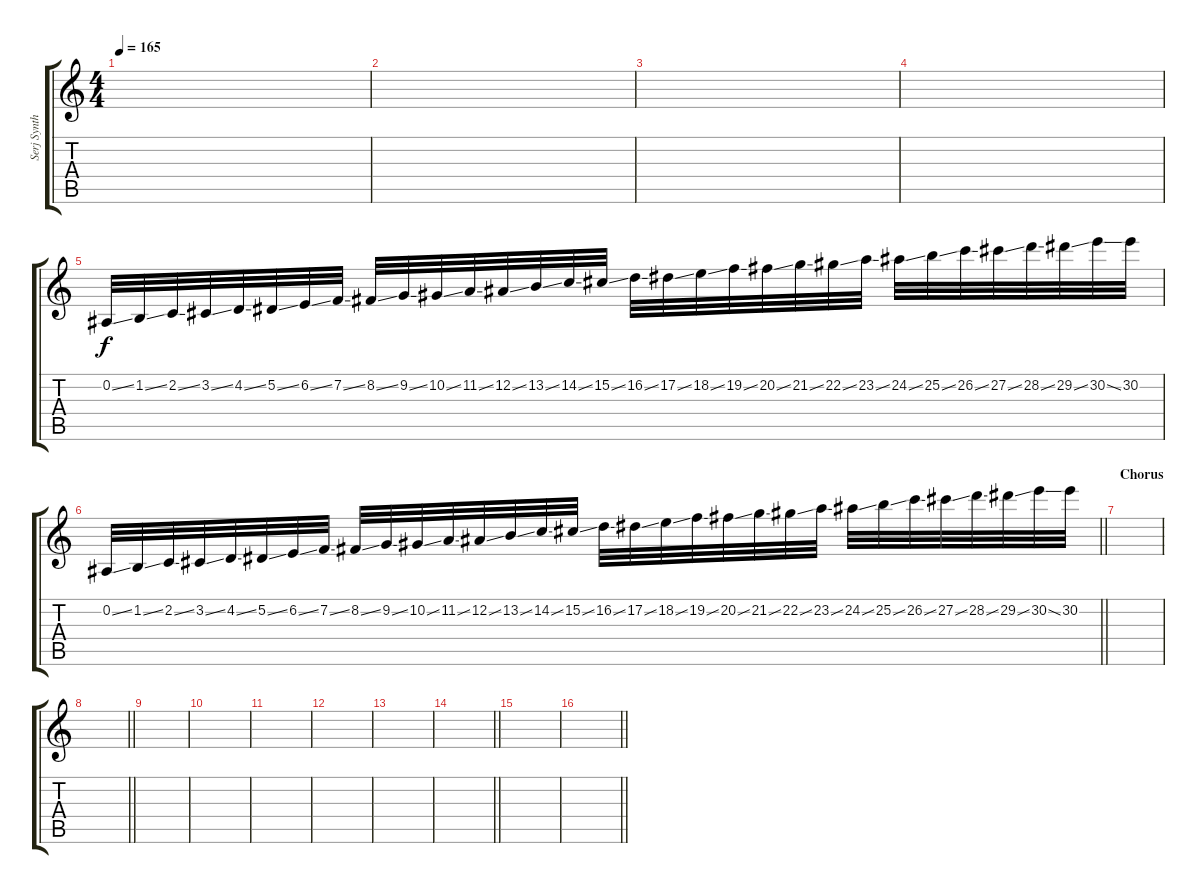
\track ("Serj Synth" "Serj Synth") {instrument lead1square}
\staff {score tabs}
\tuning (Eb4 Bb3 Gb3 Db3 Ab2 Db2) {hide}
\ts (4 4)
\tempo 165
\clef g2
\ks c
|
|
|
|
0.2{ss}.32 1.2{ss}.32 2.2{ss}.32 3.2{ss}.32 4.2{ss}.32 5.2{ss}.32 6.2{ss}.32 7.2{ss}.32 8.2{ss}.32 9.2{ss}.32 10.2{ss}.32 11.2{ss}.32 12.2{ss}.32 13.2{ss}.32 14.2{ss}.32 15.2{ss}.32 16.2{ss}.32 17.2{ss}.32 18.2{ss}.32 19.2{ss}.32 20.2{ss}.32 21.2{ss}.32 22.2{ss}.32 23.2{ss}.32 24.2{ss}.32 25.2{ss}.32 26.2{ss}.32 27.2{ss}.32 28.2{ss}.32 29.2{ss}.32 30.2{ss}.32 30.2.32 |
\barLineRight lightlight
0.2{ss}.32 1.2{ss}.32 2.2{ss}.32 3.2{ss}.32 4.2{ss}.32 5.2{ss}.32 6.2{ss}.32 7.2{ss}.32 8.2{ss}.32 9.2{ss}.32 10.2{ss}.32 11.2{ss}.32 12.2{ss}.32 13.2{ss}.32 14.2{ss}.32 15.2{ss}.32 16.2{ss}.32 17.2{ss}.32 18.2{ss}.32 19.2{ss}.32 20.2{ss}.32 21.2{ss}.32 22.2{ss}.32 23.2{ss}.32 24.2{ss}.32 25.2{ss}.32 26.2{ss}.32 27.2{ss}.32 28.2{ss}.32 29.2{ss}.32 30.2{ss}.32 30.2.32 |
\section ("" "Chorus")
|
\barLineRight lightlight
|
\section ("" "")
|
|
|
|
|
\barLineRight lightlight
|
|
\barLineRight lightlight
